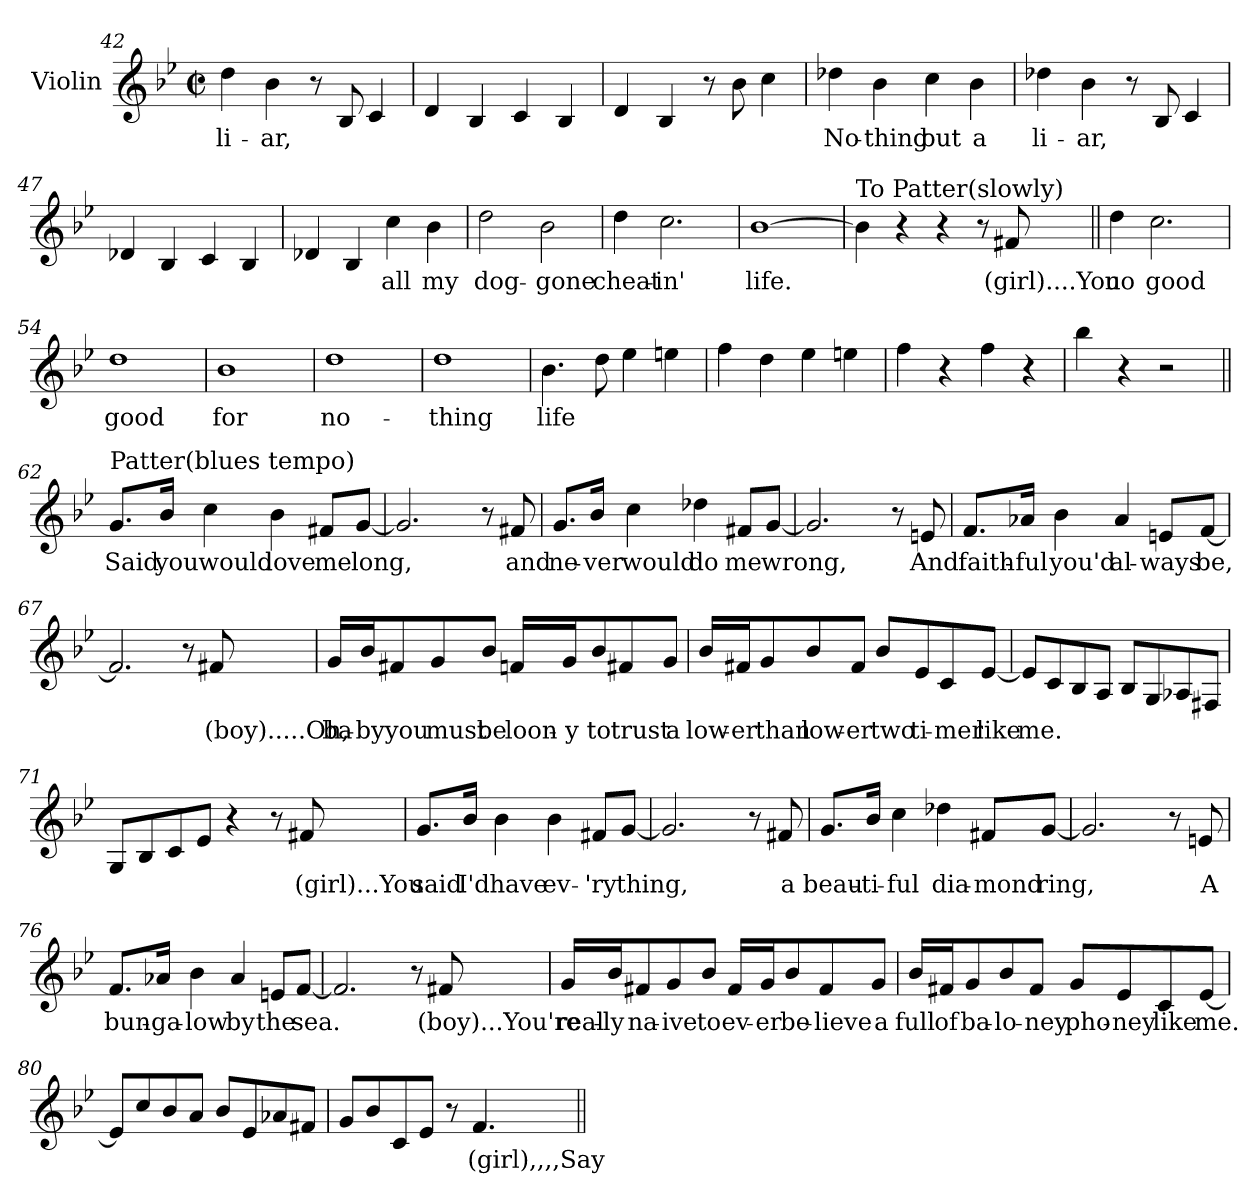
**kern	**text
*part1	*part1
*staff1	*staff1
*I"Violin	*
*I'Vln	*
!!LO:PB:g=z
*clefG2	*
*k[b-e-]	*
*B-:	*
*M2/2	*
*met(c|)	*
=42	=42
4dd\	li-
4b-\	-ar,
8r	.
8B-/	.
4c/	.
=43	=43
4d/	.
4B-/	.
4c/	.
4B-/	.
=44	=44
4d/	.
4B-/	.
8r	.
8b-\	.
4cc\	.
=45	=45
4dd-X\	No-
4b-\	-thing
4cc\	but
4b-\	a
=46	=46
4dd-X\	li-
4b-\	-ar,
8r	.
8B-/	.
4c/	.
=47	=47
4d-X/	.
4B-/	.
4c/	.
4B-/	.
!!LO:LB:g=z
=48	=48
4d-X/	.
4B-/	.
4cc\	all
4b-\	my
=49	=49
2dd\	dog-
2b-\	-gone
=50	=50
4dd\	cheat-
2.cc\	-in'
=51	=51
[1b-	life.
=52	=52
!LO:TX:a:t=To Patter(slowly)	!
4b-\]	.
4r	.
4r	.
8r	.
8f#X/	(girl)....You
=53||	=53||
4dd\	no
2.cc\	good
=54	=54
1dd	good
=55	=55
1b-	for
=56	=56
1dd	no-
=57	=57
1dd	-thing
=58	=58
4.b-\	life
8dd\	.
4ee-\	.
4een\	.
!!LO:LB:g=z
=59	=59
4ff\	.
4dd\	.
4ee-\	.
4een\	.
=60	=60
4ff\	.
4r	.
4ff\	.
4r	.
=61	=61
4bb-\	.
4r	.
2r	.
=62||	=62||
!LO:TX:a:t=Patter(blues tempo)	!
8.g/L	Said
16b-/Jk	you
4cc\	would
4b-\	love
8f#X/L	me
[8g/J	long,
=63	=63
2.g/]	.
8r	.
8f#X/	and
=64	=64
8.g/L	ne-
16b-/Jk	-ver
4cc\	would
4dd-X\	do
8f#X/L	me
[8g/J	wrong,
!!LO:LB:g=z
=65	=65
2.g/]	.
8r	.
8en/	And
=66	=66
8.f/L	faith-
16a-X/Jk	-ful
4b-\	you'd
4a-/	al-
8en/L	-ways
[8f/J	be,
=67	=67
2.f/]	.
8r	.
8f#X/	(boy).....Oh,
=68	=68
16g/LL	ba-
16b-/J	-by
8f#X/	you
8g/	must
8b-/J	be
16fn/LL	loon-
16g/J	-y
8b-/	to
8f#X/	trust
8g/J	a
!!LO:LB:g=z
=69	=69
16b-/LL	low-
16f#X/J	-er
8g/	than
8b-/	low-
8f#/J	-er
8b-/L	two
8e-/	ti-
8c/	-mer
[8e-/J	like
=70	=70
8e-/L]	me.
8c/	.
8B-/	.
8A/J	.
8B-/L	.
8G/	.
8A-X/	.
8F#X/J	.
=71	=71
8G/L	.
8B-/	.
8c/	.
8e-/J	.
4r	.
8r	.
8f#X/	(girl)...You
!!LO:LB:g=z
=72	=72
8.g/L	said
16b-/Jk	I'd
4b-\	have
4b-\	ev-
8f#X/L	-'ry
[8g/J	thing,
=73	=73
2.g/]	.
8r	.
8f#X/	a
=74	=74
8.g/L	beau-
16b-/Jk	-ti-
4cc\	-ful
4dd-X\	dia-
8f#X/L	-mond
[8g/J	ring,
=75	=75
2.g/]	.
8r	.
8en/	A
=76	=76
8.f/L	bun-
16a-X/Jk	-ga-
4b-\	-low
4a-/	by
8en/L	the
[8f/J	sea.
!!LO:LB:g=z
=77	=77
2.f/]	.
8r	.
8f#X/	(boy)...You're
=78	=78
16g/LL	real-
16b-/J	-ly
8f#X/	na-
8g/	-ive
8b-/J	to
16f#/LL	ev-
16g/J	-er
8b-/	be-
8f#/	-lieve
8g/J	a
=79	=79
16b-/LL	full
16f#X/J	of
8g/	ba-
8b-/	-lo-
8f#/J	-ney
8g/L	pho-
8e-/	-ney
8c/	like
[8e-/J	me.
!!LO:LB:g=z
=80	=80
8e-/L]	.
8cc/	.
8b-/	.
8a/J	.
8b-/L	.
8e-/	.
8a-X/	.
8f#X/J	.
=81	=81
8g/L	.
8b-/	.
8c/	.
8e-/J	.
8r	.
4.f/	(girl),,,,Say
=||	=||
*-	*-
